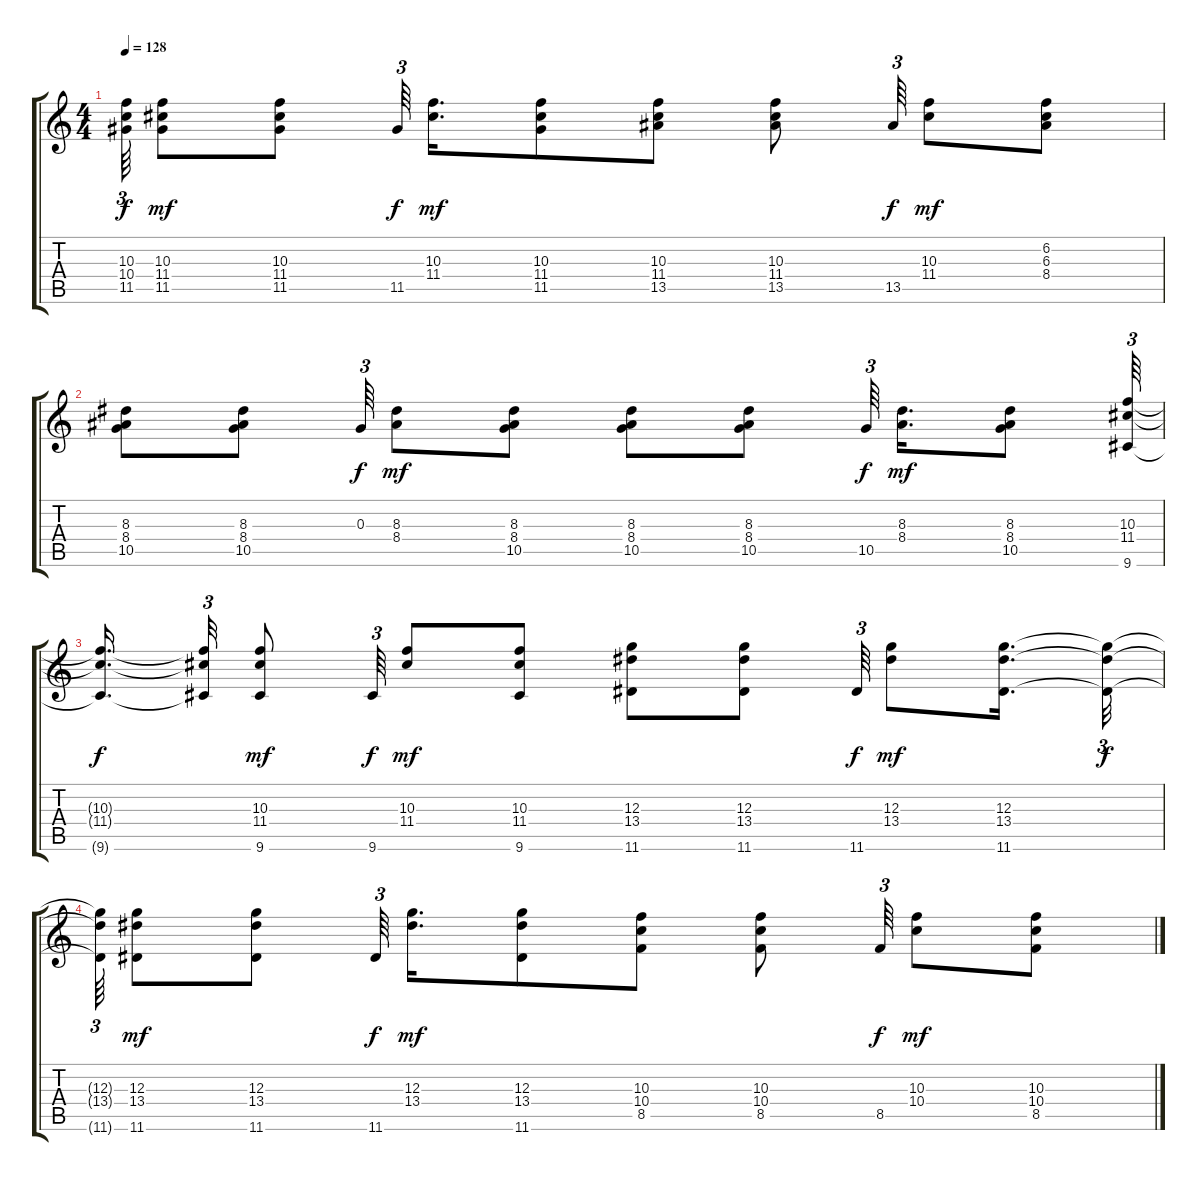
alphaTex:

\track "" {instrument acousticguitarsteel}
\staff {score tabs}
\tuning (E4 B3 G3 D3 A2 E2) {hide}
\ts (4 4)
\tempo 128
\clef g2
\ks c
(10.3{t} 10.4{t} 11.5{t}).64{tu (3 2) dy f} (10.3 11.4 11.5).8{dy mf} (10.3 11.4 11.5).8 11.5.64{tu (3 2) dy f beam splitsecondary} (10.3 11.4).16{d dy mf} (10.3 11.4 11.5).8 (10.3 11.4 13.5).8 (10.3 11.4 13.5).8 13.5.64{tu (3 2) dy f} (10.3 11.4).8{dy mf} (6.2 6.3 8.4).8 |
(8.3 8.4 10.5).8 (8.3 8.4 10.5).8 0.3.64{tu (3 2) dy f} (8.3 8.4).8{dy mf} (8.3 8.4 10.5).8 (8.3 8.4 10.5).8 (8.3 8.4 10.5).8 10.5.64{tu (3 2) dy f beam splitsecondary} (8.3 8.4).16{d dy mf} (8.3 8.4 10.5).8 (10.3 11.4 9.6).64{tu (3 2)} |
(10.3{t} 11.4{t} 9.6{t}).16{d dy f beam splitsecondary} (10.3{t} 11.4{t} 9.6{t}).32{tu (3 2)} (10.3 11.4 9.6).8{dy mf} 9.6.64{tu (3 2) dy f} (10.3 11.4).8{dy mf} (10.3 11.4 9.6).8 (12.3 13.4 11.6).8 (12.3 13.4 11.6).8 11.6.64{tu (3 2) dy f} (12.3 13.4).8{dy mf} (12.3 13.4 11.6).16{d} (12.3{t} 13.4{t} 11.6{t}).32{tu (3 2) dy f} |
(12.3{t} 13.4{t} 11.6{t}).64{tu (3 2)} (12.3 13.4 11.6).8{dy mf} (12.3 13.4 11.6).8 11.6.64{tu (3 2) dy f beam splitsecondary} (12.3 13.4).16{d dy mf} (12.3 13.4 11.6).8 (10.3 10.4 8.5).8 (10.3 10.4 8.5).8 8.5.64{tu (3 2) dy f} (10.3 10.4).8{dy mf} (10.3 10.4 8.5).8
